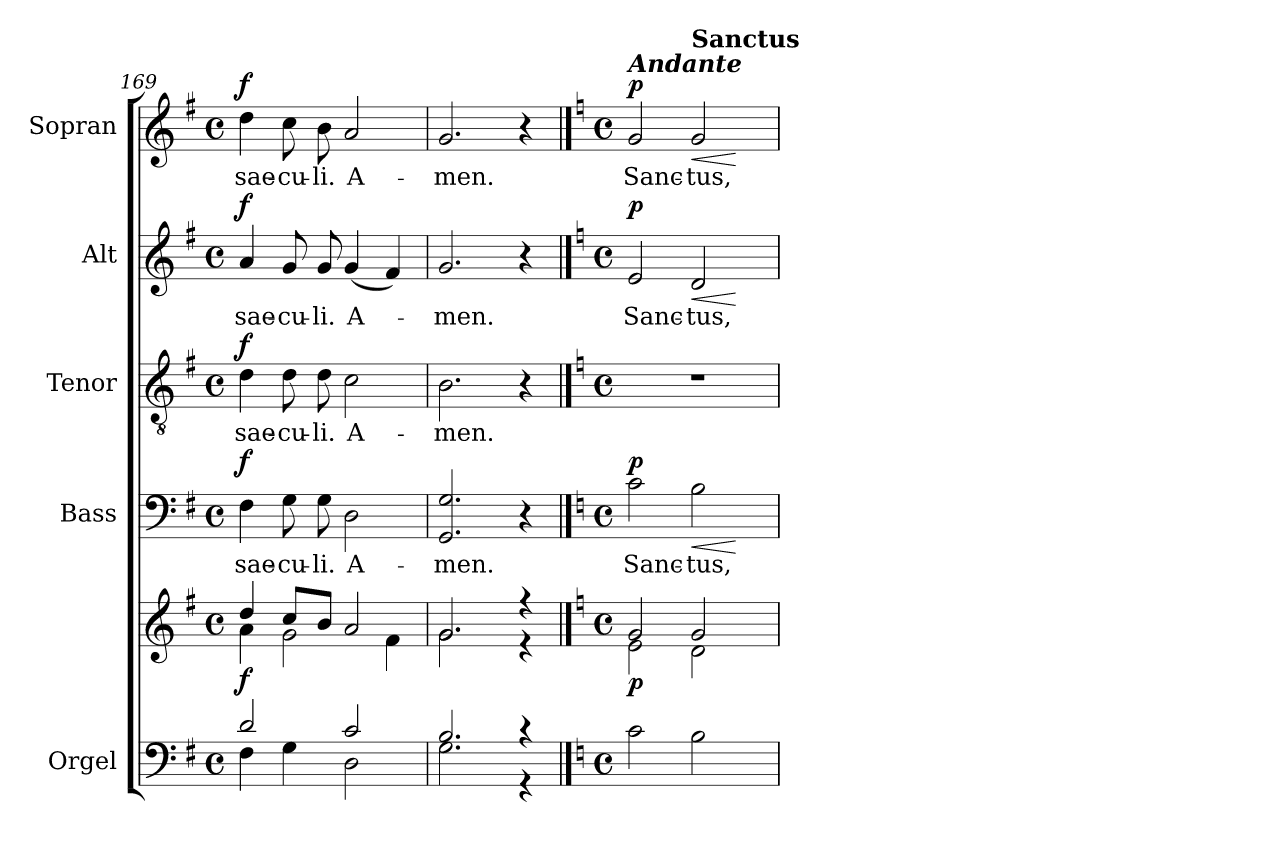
**kern	**kern	**dynam	**kern	**text	**dynam	**kern	**text	**dynam	**kern	**text	**dynam	**kern	**text	**dynam
*part5	*part5	*part5	*part4	*part4	*part4	*part3	*part3	*part3	*part2	*part2	*part2	*part1	*part1	*part1
*staff6	*staff5	*staff5/6	*staff4	*staff4	*staff4	*staff3	*staff3	*staff3	*staff2	*staff2	*staff2	*staff1	*staff1	*staff1
*I"Orgel	*	*	*I"Bass	*	*	*I"Tenor	*	*	*I"Alt	*	*	*I"Sopran	*	*
*I'Org.	*	*	*I'B.	*	*	*I'T.	*	*	*I'A.	*	*	*I'S.	*	*
*clefF4	*clefG2	*	*clefF4	*	*	*clefGv2	*	*	*clefG2	*	*	*clefG2	*	*
*k[f#]	*k[f#]	*	*k[f#]	*	*	*k[f#]	*	*	*k[f#]	*	*	*k[f#]	*	*
*G:	*G:	*	*G:	*	*	*G:	*	*	*G:	*	*	*G:	*	*
*M4/4	*M4/4	*	*M4/4	*	*	*M4/4	*	*	*M4/4	*	*	*M4/4	*	*
*met(c)	*met(c)	*	*met(c)	*	*	*met(c)	*	*	*met(c)	*	*	*met(c)	*	*
=169	=169	=169	=169	=169	=169	=169	=169	=169	=169	=169	=169	=169	=169	=169
*^	*^	*	*	*	*	*	*	*	*	*	*	*	*	*
!	!	!	!	!LO:DY:b	!	!LO:LY:b	!LO:DY:a	!	!LO:LY:b	!LO:DY:a	!	!LO:LY:b	!LO:DY:a	!	!LO:LY:b	!LO:DY:a
2d/	4F#\	4dd/	4a\	f	4F#\	sae-	f	4d\	sae-	f	4a/	sae-	f	4dd\	sae-	f
!	!	!	!	!	!	!LO:LY:b	!	!	!LO:LY:b	!	!	!LO:LY:b	!	!	!LO:LY:b	!
.	4G\	8cc/L	2g\	.	8G\	-cu-	.	8d\	-cu-	.	8g/	-cu-	.	8cc\	-cu-	.
!	!	!	!	!	!	!LO:LY:b	!	!	!LO:LY:b	!	!	!LO:LY:b	!	!	!LO:LY:b	!
.	.	8b/J	.	.	8G\	-li.	.	8d\	-li.	.	8g/	-li.	.	8b\	-li.	.
!	!	!	!	!	!	!LO:LY:b	!	!	!LO:LY:b	!	!	!LO:LY:b	!	!	!LO:LY:b	!
2c/	2D\	2a/	.	.	2D\	A-	.	2c\	A-	.	(<4g/	A-	.	2a/	A-	.
.	.	.	4f#\	.	.	.	.	.	.	.	4f#/)	.	.	.	.	.
=170	=170	=170	=170	=170	=170	=170	=170	=170	=170	=170	=170	=170	=170	=170	=170	=170
!	!	!	!	!	!	!LO:LY:b	!	!	!LO:LY:b	!	!	!LO:LY:b	!	!	!LO:LY:b	!
2.B/	2.G\	2.g/	2.g\	.	2.GG/ 2.G/	-men.	.	2.B\	-men.	.	2.g/	-men.	.	2.g/	-men.	.
4r	4r	4r	4r	.	4r	.	.	4r	.	.	4r	.	.	4r	.	.
*v	*v	*	*	*	*	*	*	*	*	*	*	*	*	*	*	*
!!LO:PB:g=z
==171	==171	==171	==171	==171	==171	==171	==171	==171	==171	==171	==171	==171	==171	==171	==171
*k[]	*k[]	*	*	*k[]	*	*	*k[]	*	*	*k[]	*	*	*k[]	*	*
*C:	*C:	*	*	*C:	*	*	*C:	*	*	*C:	*	*	*C:	*	*
*M4/4	*M4/4	*	*	*M4/4	*	*	*M4/4	*	*	*M4/4	*	*	*M4/4	*	*
*met(c)	*met(c)	*	*	*met(c)	*	*	*met(c)	*	*	*met(c)	*	*	*met(c)	*	*
*^	*	*	*	*	*	*	*	*	*	*	*	*	*	*	*
!	!	!	!	!	!	!	!	!	!	!	!	!	!	!LO:TX:a:Bi:t=Andante	!	!
!	!	!	!	!LO:DY:b	!	!LO:LY:b	!LO:DY:a	!	!	!	!	!LO:LY:b	!LO:DY:a	!	!LO:LY:b	!LO:DY:a
*v	*v	*	*	*	*	*	*	*	*	*	*	*	*	*	*	*
2c\	2g/	2e\	p	2c\	Sanc-	p	1r	.	.	2e/	Sanc-	p	2g/	Sanc-	p
!	!	!	!	!	!	!	!	!	!	!	!	!	!LO:TX:a:B:t=Sanctus	!	!
!	!	!	!	!	!LO:LY:b	!LO:HP:b	!	!	!	!	!LO:LY:b	!LO:HP:b	!	!LO:LY:b	!LO:HP:b
2B\	2g/	2d\	.	2B\	-tus,	<	.	.	.	2d/	-tus,	<	2g/	-tus,	<
*	*v	*v	*	*	*	*	*	*	*	*	*	*	*	*	*
.	.	.	.	.	[	.	.	.	.	.	[	.	.	[
=	=	=	=	=	=	=	=	=	=	=	=	=	=	=
*-	*-	*-	*-	*-	*-	*-	*-	*-	*-	*-	*-	*-	*-	*-
